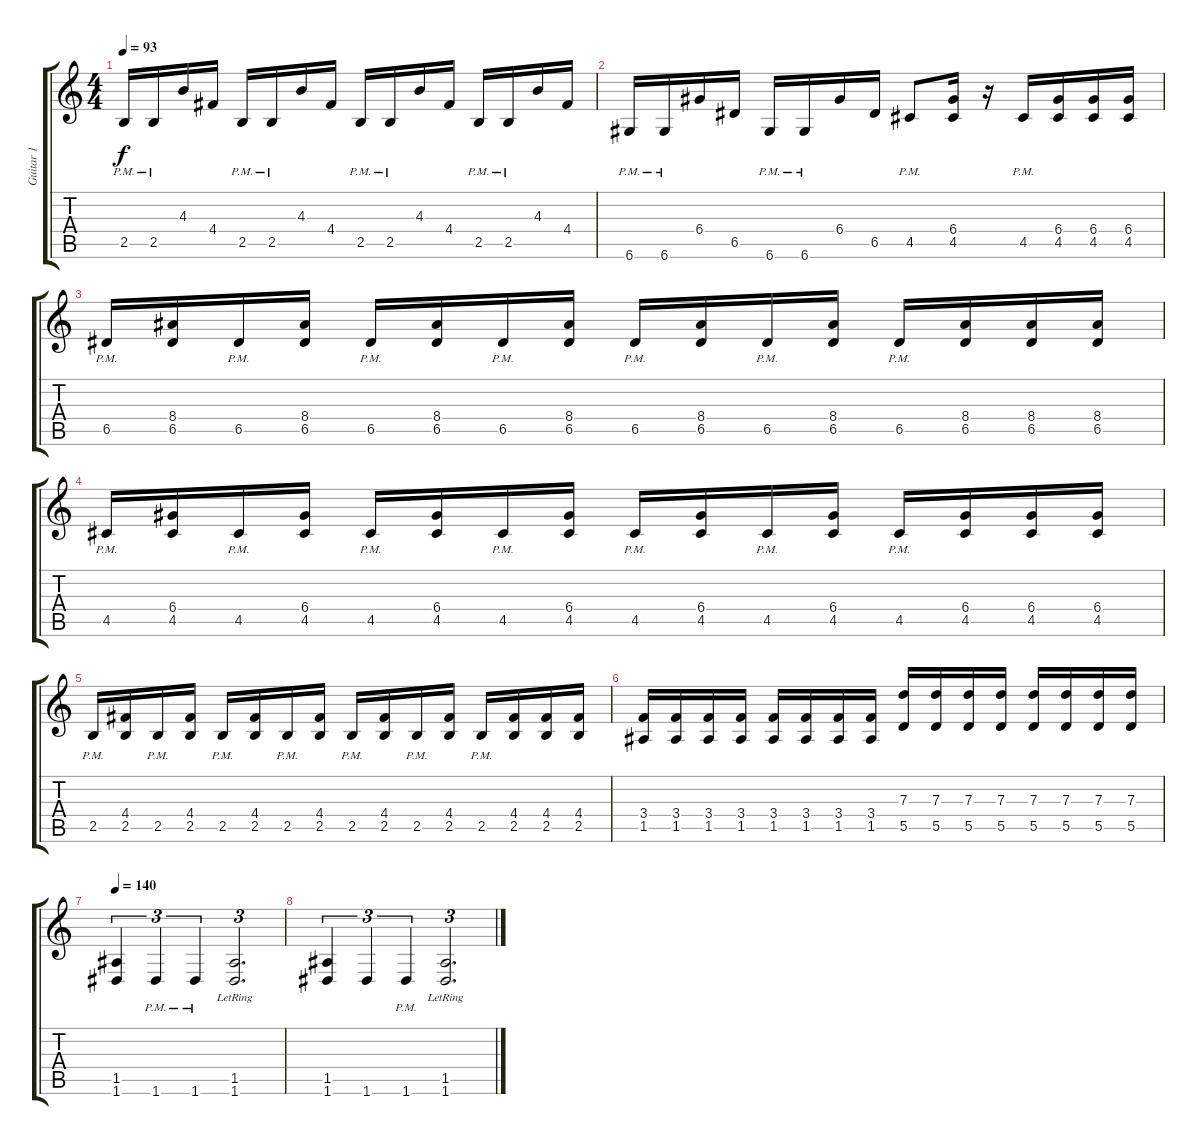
\track ("Guitar 1" "Guitar 1") {instrument overdrivenguitar}
\staff {score tabs}
\tuning (E4 B3 G3 D3 A2 D2) {hide}
\ts (4 4)
\tempo 93
\clef g2
\ks c
2.5{pm}.16{dy f} 2.5{pm}.16 4.3.16 4.4.16 2.5{pm}.16 2.5{pm}.16 4.3.16 4.4.16 2.5{pm}.16 2.5{pm}.16 4.3.16 4.4.16 2.5{pm}.16 2.5{pm}.16 4.3.16 4.4.16 |
6.6{pm}.16 6.6{pm}.16 6.4.16 6.5.16 6.6{pm}.16 6.6{pm}.16 6.4.16 6.5.16 4.5{pm}.8 (6.4 4.5).16 r.16 4.5{pm}.16 (6.4 4.5).16 (6.4 4.5).16 (6.4 4.5).16 |
6.5{pm}.16 (8.4 6.5).16 6.5{pm}.16 (8.4 6.5).16 6.5{pm}.16 (8.4 6.5).16 6.5{pm}.16 (8.4 6.5).16 6.5{pm}.16 (8.4 6.5).16 6.5{pm}.16 (8.4 6.5).16 6.5{pm}.16 (8.4 6.5).16 (8.4 6.5).16 (8.4 6.5).16 |
4.5{pm}.16 (6.4 4.5).16 4.5{pm}.16 (6.4 4.5).16 4.5{pm}.16 (6.4 4.5).16 4.5{pm}.16 (6.4 4.5).16 4.5{pm}.16 (6.4 4.5).16 4.5{pm}.16 (6.4 4.5).16 4.5{pm}.16 (6.4 4.5).16 (6.4 4.5).16 (6.4 4.5).16 |
2.5{pm}.16 (4.4 2.5).16 2.5{pm}.16 (4.4 2.5).16 2.5{pm}.16 (4.4 2.5).16 2.5{pm}.16 (4.4 2.5).16 2.5{pm}.16 (4.4 2.5).16 2.5{pm}.16 (4.4 2.5).16 2.5{pm}.16 (4.4 2.5).16 (4.4 2.5).16 (4.4 2.5).16 |
(3.4 1.5).16 (3.4 1.5).16 (3.4 1.5).16 (3.4 1.5).16 (3.4 1.5).16 (3.4 1.5).16 (3.4 1.5).16 (3.4 1.5).16 (7.3 5.5).16 (7.3 5.5).16 (7.3 5.5).16 (7.3 5.5).16 (7.3 5.5).16 (7.3 5.5).16 (7.3 5.5).16 (7.3 5.5).16 |
\tempo 140
(1.5 1.6).4{tu (3 2)} 1.6{pm}.4{tu (3 2)} 1.6{pm}.4{tu (3 2)} (1.5 1.6{lr}).2{d tu (3 2)} |
(1.5 1.6).4{tu (3 2)} 1.6.4{tu (3 2)} 1.6{pm}.4{tu (3 2)} (1.5 1.6{lr}).2{d tu (3 2)}
